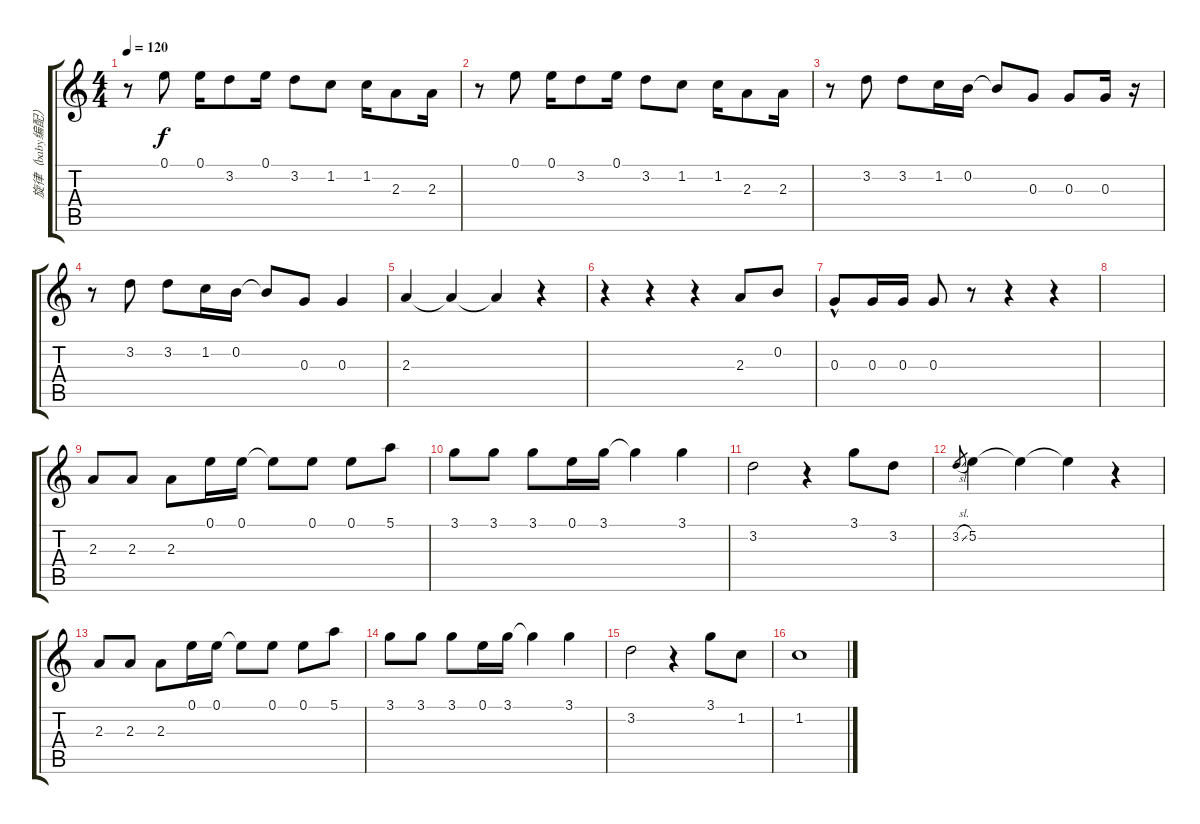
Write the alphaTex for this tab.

\track ("旋律（baby编配）" "旋律（baby编配）") {instrument electricguitarjazz}
\staff {score tabs}
\tuning (E4 B3 G3 D3 A2 E2) {hide}
\ts (4 4)
\tempo 120
\clef g2
\ks c
r.8{dy f} 0.1.8 0.1.16 3.2.8 0.1.16 3.2.8 1.2.8 1.2.16 2.3.8 2.3.16 |
r.8 0.1.8 0.1.16 3.2.8 0.1.16 3.2.8 1.2.8 1.2.16 2.3.8 2.3.16 |
r.8 3.2.8 3.2.8 1.2.16 0.2.16 0.2{t}.8 0.3.8 0.3.8 0.3.16 r.16 |
r.8 3.2.8 3.2.8 1.2.16 0.2.16 0.2{t}.8 0.3.8 0.3.4 |
2.3.4 2.3{t}.4 2.3{t}.4 r.4 |
r.4 r.4 r.4 2.3.8 0.2.8 |
0.3{hac}.8 0.3.16 0.3.16 0.3.8 r.8 r.4 r.4 |
|
2.3.8 2.3.8 2.3.8 0.1.16 0.1.16 0.1{t}.8 0.1.8 0.1.8 5.1.8 |
3.1.8 3.1.8 3.1.8 0.1.16 3.1.16 3.1{t}.4 3.1.4 |
3.2.2 r.4 3.1.8 3.2.8 |
3.2{sl}.8{gr} 5.2.4 5.2{t}.4 5.2{t}.4 r.4 |
2.3.8 2.3.8 2.3.8 0.1.16 0.1.16 0.1{t}.8 0.1.8 0.1.8 5.1.8 |
3.1.8 3.1.8 3.1.8 0.1.16 3.1.16 3.1{t}.4 3.1.4 |
3.2.2 r.4 3.1.8 1.2.8 |
1.2.1
